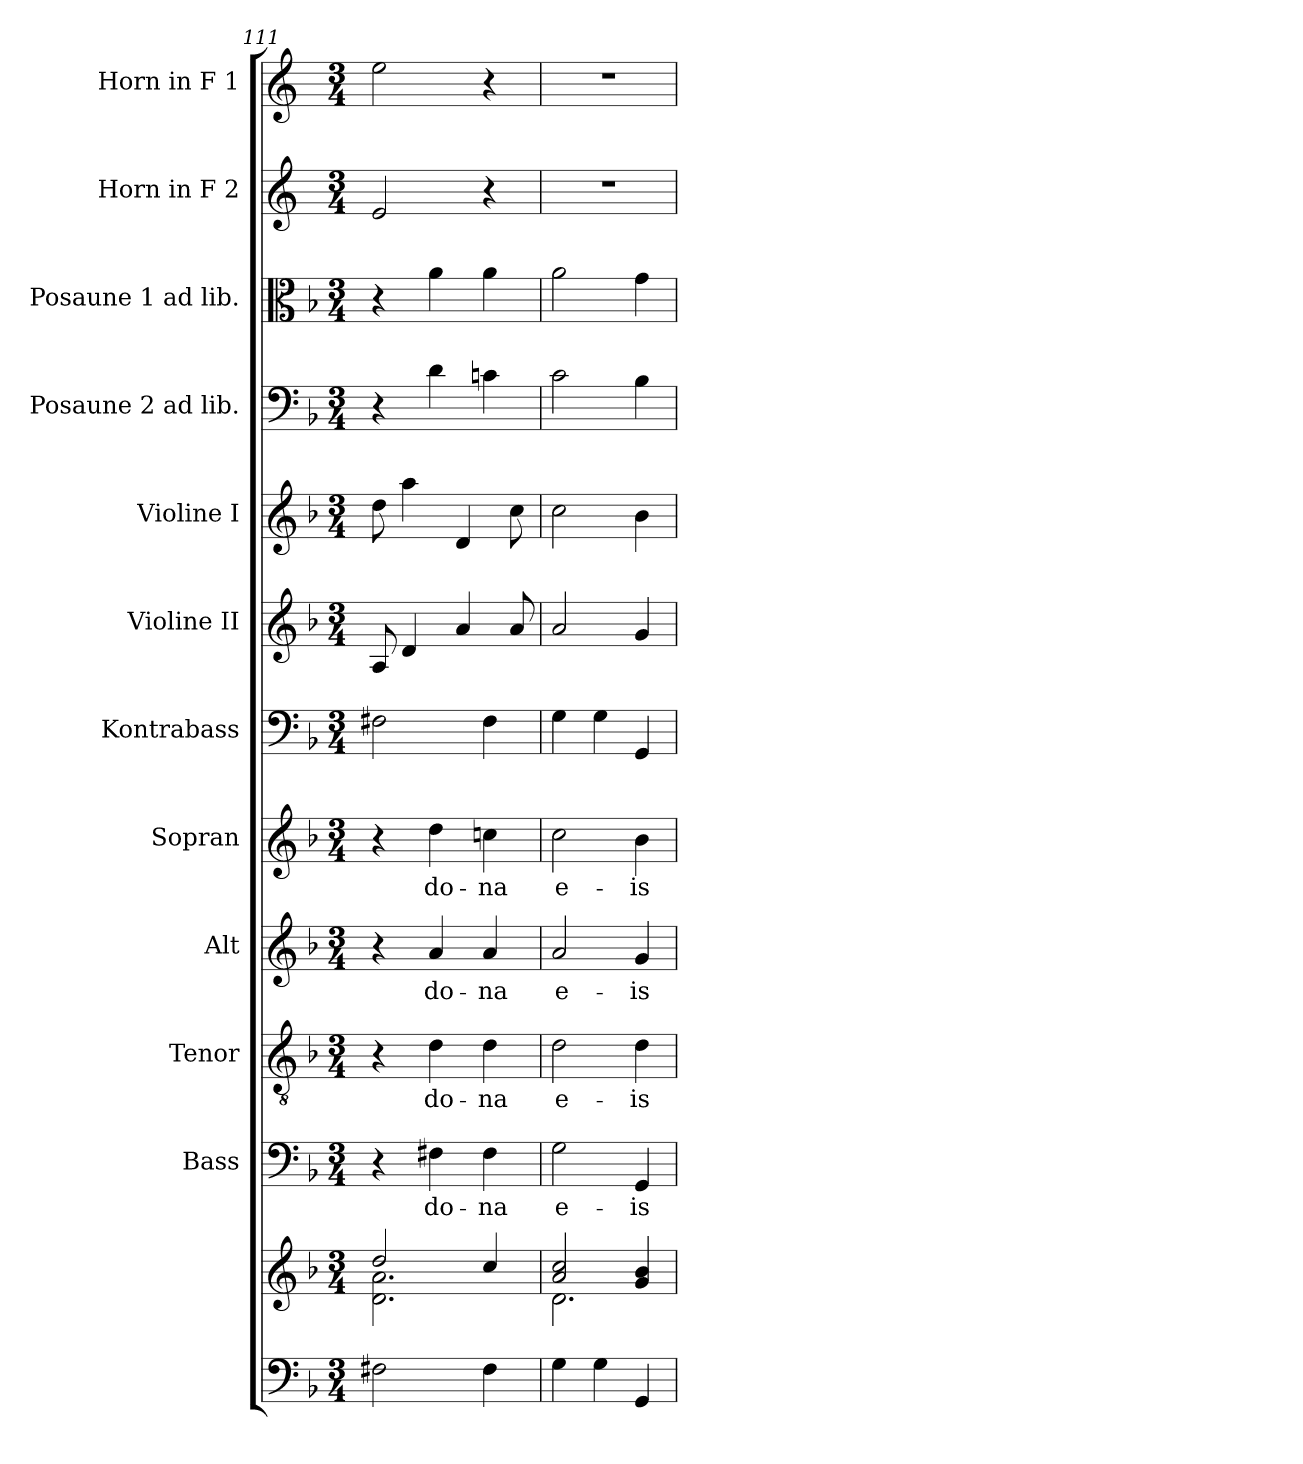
**kern	**kern	**kern	**text	**kern	**text	**kern	**text	**kern	**text	**kern	**kern	**kern	**kern	**kern	**kern	**kern
*part12	*part12	*part11	*part11	*part10	*part10	*part9	*part9	*part8	*part8	*part7	*part6	*part5	*part4	*part3	*part2	*part1
*staff13	*staff12	*staff11	*staff11	*staff10	*staff10	*staff9	*staff9	*staff8	*staff8	*staff7	*staff6	*staff5	*staff4	*staff3	*staff2	*staff1
*	*	*I"Bass	*	*I"Tenor	*	*I"Alt	*	*I"Sopran	*	*I"Kontrabass	*I"Violine II	*I"Violine I	*I"Posaune 2 ad lib.	*I"Posaune 1 ad lib.	*I"Horn in F 2	*I"Horn in F 1
*	*	*I'B.	*	*I'T.	*	*I'A.	*	*I'S.	*	*I'Kb.	*I'Vl. II	*I'Vl. I	*I'Pos. 2	*I'Pos. 1	*I'Hrn. F 2	*I'Hrn. F 1
*clefF4	*clefG2	*clefF4	*	*clefGv2	*	*clefG2	*	*clefG2	*	*clefF4	*clefG2	*clefG2	*clefF4	*clefC3	*clefG2	*clefG2
*	*	*	*	*	*	*	*	*	*	*ITrd7c12	*	*	*	*	*ITrd4c7	*ITrd4c7
*k[b-]	*k[b-]	*k[b-]	*	*k[b-]	*	*k[b-]	*	*k[b-]	*	*k[b-]	*k[b-]	*k[b-]	*k[b-]	*k[b-]	*k[b-]	*k[b-]
*F:	*F:	*F:	*	*F:	*	*F:	*	*F:	*	*F:	*F:	*F:	*F:	*F:	*F:	*F:
*M3/4	*M3/4	*M3/4	*	*M3/4	*	*M3/4	*	*M3/4	*	*M3/4	*M3/4	*M3/4	*M3/4	*M3/4	*M3/4	*M3/4
=111	=111	=111	=111	=111	=111	=111	=111	=111	=111	=111	=111	=111	=111	=111	=111	=111
*	*^	*	*	*	*	*	*	*	*	*	*	*	*	*	*	*
2F#X\	2dd/	2.d\ 2.a\	4r	.	4r	.	4r	.	4r	.	2FF#X\	8A/	8dd\	4r	4r	2A/	2a\
.	.	.	.	.	.	.	.	.	.	.	.	4d/	4aa\	.	.	.	.
!	!	!	!	!LO:LY:b	!	!LO:LY:b	!	!LO:LY:b	!	!LO:LY:b	!	!	!	!	!	!	!
.	.	.	4F#X\	do-	4d\	do-	4a/	do-	4dd\	do-	.	.	.	4d\	4a\	.	.
.	.	.	.	.	.	.	.	.	.	.	.	4a/	4d/	.	.	.	.
!	!	!	!	!LO:LY:b	!	!LO:LY:b	!	!LO:LY:b	!	!LO:LY:b	!	!	!	!	!	!	!
4F#\	4cc/	.	4F#\	-na	4d\	-na	4a/	-na	4ccn\	-na	4FF#\	.	.	4cn\	4a\	4r	4r
.	.	.	.	.	.	.	.	.	.	.	.	8a/	8cc\	.	.	.	.
=112	=112	=112	=112	=112	=112	=112	=112	=112	=112	=112	=112	=112	=112	=112	=112	=112	=112
!	!	!	!	!LO:LY:b	!	!LO:LY:b	!	!LO:LY:b	!	!LO:LY:b	!	!	!	!	!	!	!
4G\	2a/ 2cc/	2.d\	2G\	e-	2d\	e-	2a/	e-	2cc\	e-	4GG\	2a/	2cc\	2c\	2a\	2.r	2.r
4G\	.	.	.	.	.	.	.	.	.	.	4GG\	.	.	.	.	.	.
!	!	!	!	!LO:LY:b	!	!LO:LY:b	!	!LO:LY:b	!	!LO:LY:b	!	!	!	!	!	!	!
4GG/	4g/ 4b-/	.	4GG/	-is	4d\	-is	4g/	-is	4b-\	-is	4GGG/	4g/	4b-\	4B-\	4g\	.	.
*	*v	*v	*	*	*	*	*	*	*	*	*	*	*	*	*	*	*
=	=	=	=	=	=	=	=	=	=	=	=	=	=	=	=	=
*-	*-	*-	*-	*-	*-	*-	*-	*-	*-	*-	*-	*-	*-	*-	*-	*-
